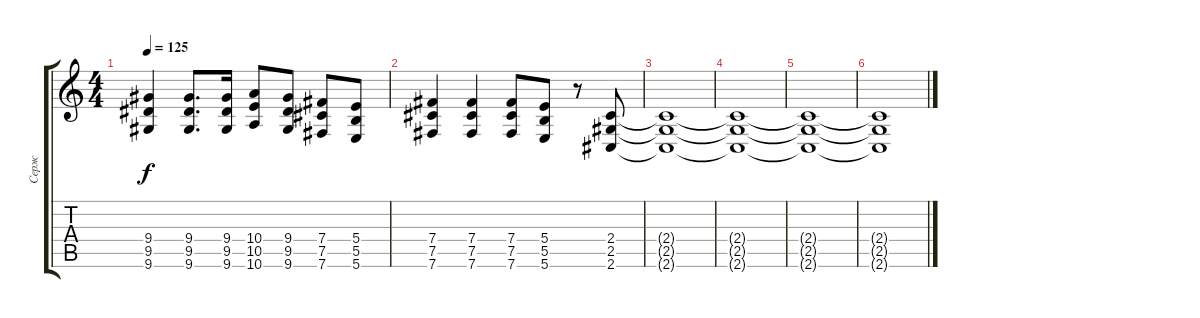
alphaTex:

\track ("Серж" "Серж") {instrument overdrivenguitar}
\staff {score tabs}
\tuning (Db4 Ab3 E3 B2 Gb2 B1) {hide}
\ts (4 4)
\tempo 125
\clef g2
\ks c
(9.4 9.5 9.6).4{dy f} (9.4 9.5 9.6).8{d} (9.4 9.5 9.6).16 (10.4 10.5 10.6).8 (9.4 9.5 9.6).8 (7.4 7.5 7.6).8 (5.4 5.5 5.6).8 |
(7.4 7.5 7.6).4 (7.4 7.5 7.6).4 (7.4 7.5 7.6).8 (5.4 5.5 5.6).8 r.8 (2.4 2.5 2.6).8 |
(2.4{t} 2.5{t} 2.6{t}).1 |
(2.4{t} 2.5{t} 2.6{t}).1 |
(2.4{t} 2.5{t} 2.6{t}).1 |
(2.4{t} 2.5{t} 2.6{t}).1
